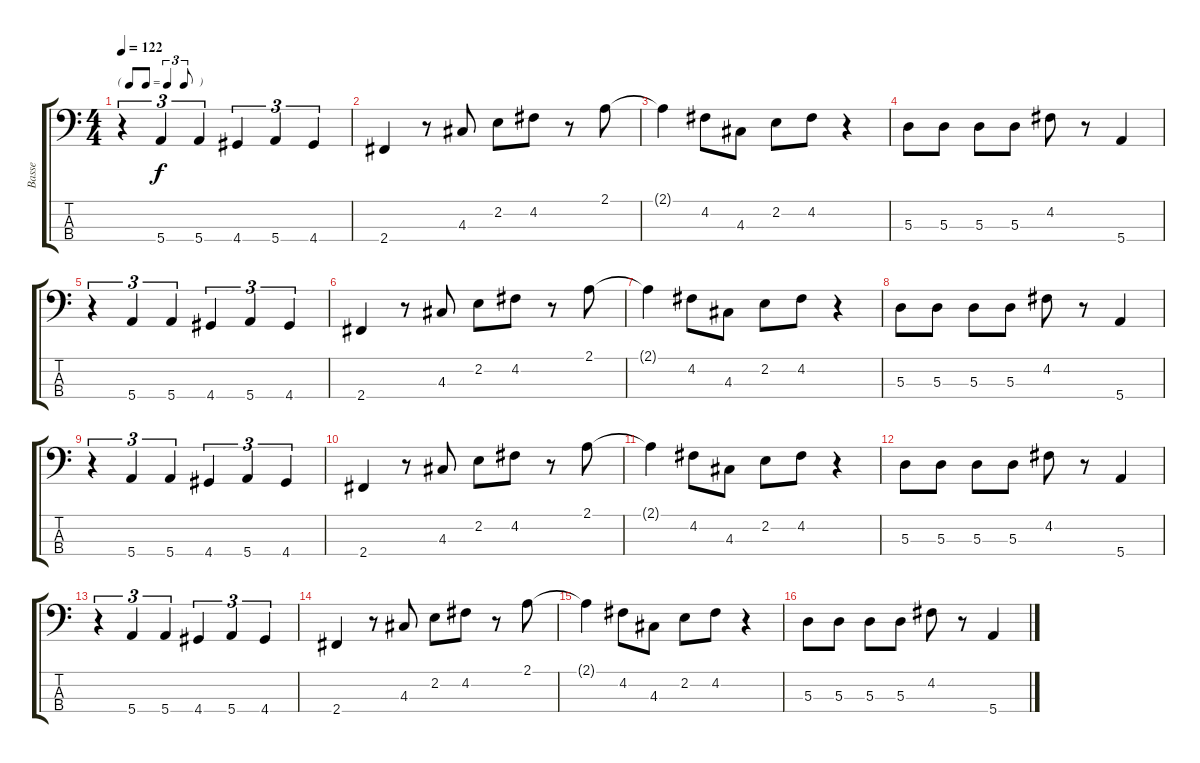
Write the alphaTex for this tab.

\track ("Basse" "Basse") {instrument electricbasspick}
\staff {score tabs}
\tuning (G2 D2 A1 E1) {hide}
\ts (4 4)
\tf triplet8th
\tempo 122
\clef f4
\ks c
r.4{tu (3 2) dy f} 5.4.4{tu (3 2)} 5.4.4{tu (3 2)} 4.4.4{tu (3 2)} 5.4.4{tu (3 2)} 4.4.4{tu (3 2)} |
2.4.4 r.8 4.3.8 2.2.8 4.2.8 r.8 2.1.8 |
2.1{t}.4 4.2.8 4.3.8 2.2.8 4.2.8 r.4 |
5.3.8 5.3.8 5.3.8 5.3.8 4.2.8 r.8 5.4.4 |
r.4{tu (3 2)} 5.4.4{tu (3 2)} 5.4.4{tu (3 2)} 4.4.4{tu (3 2)} 5.4.4{tu (3 2)} 4.4.4{tu (3 2)} |
2.4.4 r.8 4.3.8 2.2.8 4.2.8 r.8 2.1.8 |
2.1{t}.4 4.2.8 4.3.8 2.2.8 4.2.8 r.4 |
5.3.8 5.3.8 5.3.8 5.3.8 4.2.8 r.8 5.4.4 |
r.4{tu (3 2)} 5.4.4{tu (3 2)} 5.4.4{tu (3 2)} 4.4.4{tu (3 2)} 5.4.4{tu (3 2)} 4.4.4{tu (3 2)} |
2.4.4 r.8 4.3.8 2.2.8 4.2.8 r.8 2.1.8 |
2.1{t}.4 4.2.8 4.3.8 2.2.8 4.2.8 r.4 |
5.3.8 5.3.8 5.3.8 5.3.8 4.2.8 r.8 5.4.4 |
r.4{tu (3 2)} 5.4.4{tu (3 2)} 5.4.4{tu (3 2)} 4.4.4{tu (3 2)} 5.4.4{tu (3 2)} 4.4.4{tu (3 2)} |
2.4.4 r.8 4.3.8 2.2.8 4.2.8 r.8 2.1.8 |
2.1{t}.4 4.2.8 4.3.8 2.2.8 4.2.8 r.4 |
5.3.8 5.3.8 5.3.8 5.3.8 4.2.8 r.8 5.4.4
